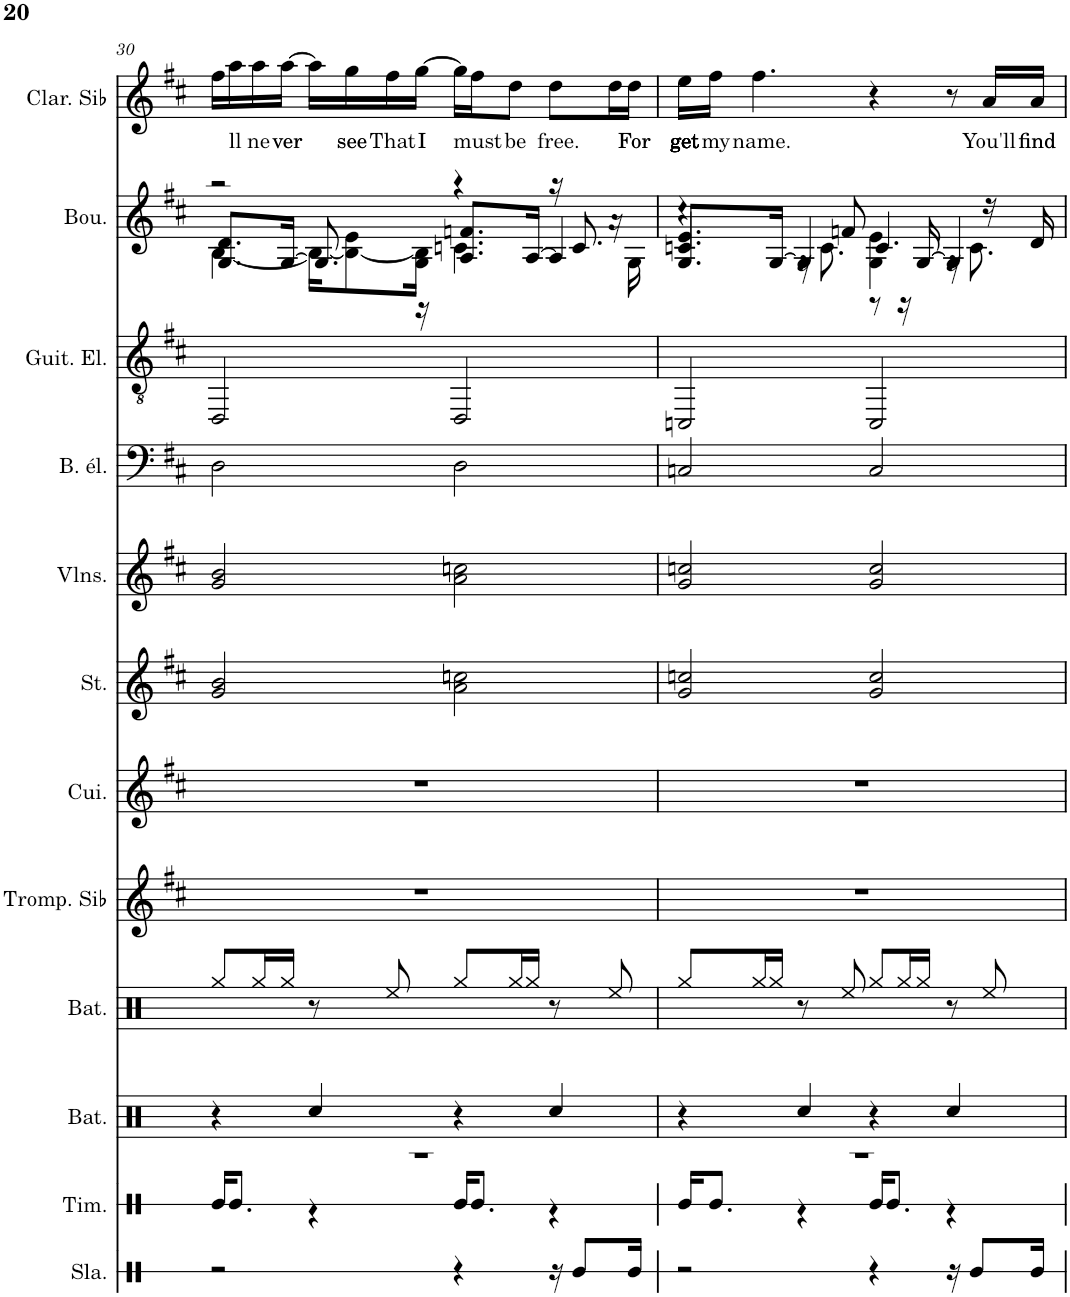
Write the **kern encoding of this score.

**kern	**kern	**kern	**kern	**kern	**kern	**kern	**kern	**kern	**kern	**kern	**kern	**text
*part12	*part11	*part10	*part9	*part8	*part7	*part6	*part5	*part4	*part3	*part2	*part1	*part1
*staff12	*staff11	*staff10	*staff9	*staff8	*staff7	*staff6	*staff5	*staff4	*staff3	*staff2	*staff1	*staff1
*I"Slap	*I"Timbre	*I"Batterie	*I"Batterie	*I"Trompette en Sib	*I"Cuivres	*I"Cordes	*I"Violons	*I"Basse électrique	*I"Guitare électrique	*I"Bouzouki (3 chœurs)	*I"Clarinette en Sib	*
*I'Sla.	*I'Tim.	*I'Bat.	*I'Bat.	*I'Tromp. Sib	*I'Cui.	*	*I'Vlns.	*I'B. él.	*I'Guit. El.	*I'Bou.	*I'Clar. Sib	*
!!LO:PB:g=z
*clefX	*clefX	*clefX	*clefX	*clefG2	*clefG2	*clefG2	*clefG2	*clefF4	*clefGv2	*clefG2	*clefG2	*
*	*	*	*	*Trd1c2	*	*	*	*Trd7c12	*	*	*Trd1c2	*
*k[]	*k[f#c#]	*k[f#c#]	*k[f#c#]	*k[f#c#]	*k[f#c#]	*k[f#c#]	*k[f#c#]	*k[f#c#]	*k[f#c#]	*k[f#c#]	*k[f#c#]	*
*M4/4	*M4/4	*M4/4	*M4/4	*M4/4	*M4/4	*M4/4	*M4/4	*M4/4	*M4/4	*M4/4	*M4/4	*
=30	=30	=30	=30	=30	=30	=30	=30	=30	=30	=30	=30	=30
*	*^	*	*	*	*	*	*	*	*	*^	*	*
*	*	*	*	*	*	*	*	*	*	*	*	*^	*	*
2r	1r	16Re/KL	4r	8Rgg/L	1r	1r	2g/ 2b/	2g/ 2b/	2D\	2DD/	2r	[4B\	8.G/ 8.d/L	16ff#\LL	.
!	!	!	!	!	!	!	!	!	!	!	!	!	!	!	!LO:LY:b
.	.	8.Re/J	.	.	.	.	.	.	.	.	.	.	.	16aa\	ll
!	!	!	!	!	!	!	!	!	!	!	!	!	!	!	!LO:LY:b
.	.	.	.	16Rgg/L	.	.	.	.	.	.	.	.	.	16aa\	ne
!	!	!	!	!	!	!	!	!	!	!	!	!	!	!	!LO:LY:b
.	.	.	.	16Rgg/JJ	.	.	.	.	.	.	.	.	[16G/Jk	[16aa\JJ	ver
.	.	4r	4Rcc/	8r	.	.	.	.	.	.	.	16B\KL_	8.G/]	16aa\LL]	.
!	!	!	!	!	!	!	!	!	!	!	!	!	!	!	!LO:LY:b
.	.	.	.	.	.	.	.	.	.	.	.	8B\_ 8e\	.	16gg\	see
!	!	!	!	!	!	!	!	!	!	!	!	!	!	!	!LO:LY:b
.	.	.	.	8Ree/	.	.	.	.	.	.	.	.	.	16ff#\	That
!	!	!	!	!	!	!	!	!	!	!	!	!	!	!	!LO:LY:b
.	.	.	.	.	.	.	.	.	.	.	.	16G\ 16B\]Jk	16r	[16gg\JJ	I
4r	.	16Re/KL	4r	8Rgg/L	.	.	2a\ 2ccn\	2a\ 2ccn\	2D\	2DD/	4r	4.cn\	8.A/ 8.fn/L	16gg\LL]	.
!	!	!	!	!	!	!	!	!	!	!	!	!	!	!	!LO:LY:b
.	.	8.Re/J	.	.	.	.	.	.	.	.	.	.	.	16ff#\J	must
!	!	!	!	!	!	!	!	!	!	!	!	!	!	!	!LO:LY:b
.	.	.	.	16Rgg/L	.	.	.	.	.	.	.	.	.	8dd\J	be
.	.	.	.	16Rgg/JJ	.	.	.	.	.	.	.	.	[16A/Jk	.	.
!	!	!	!	!	!	!	!	!	!	!	!	!	!	!	!LO:LY:b
16r	.	4r	4Rcc/	8r	.	.	.	.	.	.	16r	.	4A/]	8dd\L	free.
8Re/L	.	.	.	.	.	.	.	.	.	.	8.c/	.	.	.	.
.	.	.	.	8Ree/	.	.	.	.	.	.	.	16r	.	16dd\L	.
!	!	!	!	!	!	!	!	!	!	!	!	!	!	!	!LO:LY:b
16Re/Jk	.	.	.	.	.	.	.	.	.	.	.	16G\	.	16dd\JJ	For
=31	=31	=31	=31	=31	=31	=31	=31	=31	=31	=31	=31	=31	=31	=31	=31
!	!	!	!	!	!	!	!	!	!	!	!	!	!	!	!LO:LY:b
2r	1r	16Re/KL	4r	8Rgg/L	1r	1r	2g/ 2ccn/	2g/ 2ccn/	2Cn/	2CCn/	4.cn/	4r	8.G/ 8.e/L	16ee\LL	get
!	!	!	!	!	!	!	!	!	!	!	!	!	!	!	!LO:LY:b
.	.	8.Re/J	.	.	.	.	.	.	.	.	.	.	.	16ff#\JJ	my
!	!	!	!	!	!	!	!	!	!	!	!	!	!	!	!LO:LY:b
.	.	.	.	16Rgg/L	.	.	.	.	.	.	.	.	.	4.ff#\	name.
.	.	.	.	16Rgg/JJ	.	.	.	.	.	.	.	.	[16G/Jk	.	.
.	.	4r	4Rcc/	8r	.	.	.	.	.	.	.	16r	4G/]	.	.
.	.	.	.	.	.	.	.	.	.	.	.	8.c\	.	.	.
.	.	.	.	8Ree/	.	.	.	.	.	.	8fn/	.	.	.	.
4r	.	16Re/KL	4r	8Rgg/L	.	.	2g/ 2cc/	2g/ 2cc/	2C/	2CC/	4.c/	4G\ 4e\	8r	4r	.
.	.	8.Re/J	.	.	.	.	.	.	.	.	.	.	.	.	.
.	.	.	.	16Rgg/L	.	.	.	.	.	.	.	.	16r	.	.
.	.	.	.	16Rgg/JJ	.	.	.	.	.	.	.	.	[16G/	.	.
16r	.	4r	4Rcc/	8r	.	.	.	.	.	.	.	16r	4G/]	8r	.
8Re/L	.	.	.	.	.	.	.	.	.	.	.	8.c\	.	.	.
!	!	!	!	!	!	!	!	!	!	!	!	!	!	!	!LO:LY:b
.	.	.	.	8Ree/	.	.	.	.	.	.	16r	.	.	16a/LL	You'll
!	!	!	!	!	!	!	!	!	!	!	!	!	!	!	!LO:LY:b
16Re/Jk	.	.	.	.	.	.	.	.	.	.	16d/	.	.	16a/JJ	find
*	*v	*v	*	*	*	*	*	*	*	*	*v	*v	*v	*	*
=	=	=	=	=	=	=	=	=	=	=	=	=
*-	*-	*-	*-	*-	*-	*-	*-	*-	*-	*-	*-	*-
